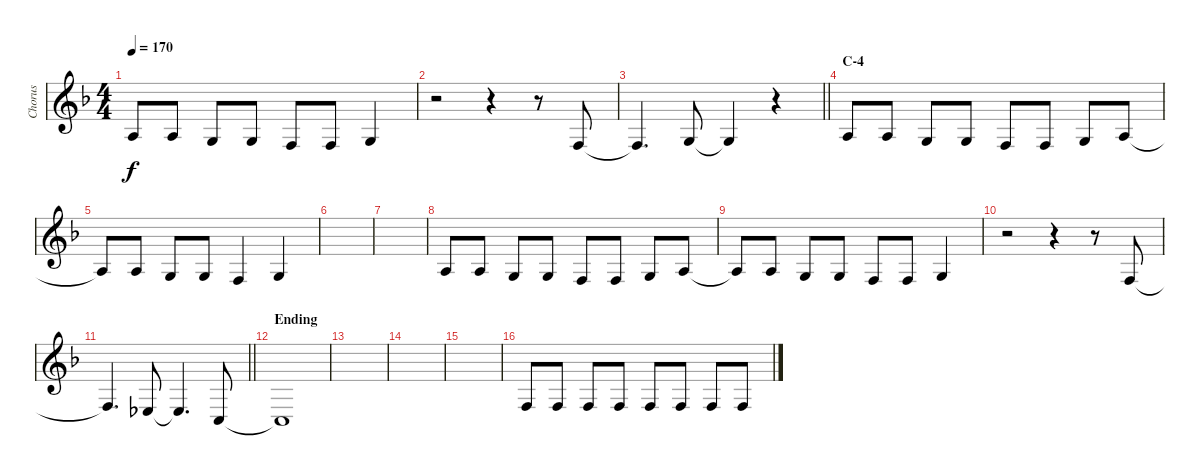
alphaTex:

\track ("Chorus" "Chorus") {mute instrument violin}
\staff {score}
\tuning (E4 B3 G3 D3 A2 E2) {hide}
\ts (4 4)
\tempo 170
\clef g2
\ks f
2.3{t}.8{dy f} 2.3.8 0.3.8 0.3.8 3.4.8 3.4.8 0.3.4 |
r.2 r.4 r.8 3.4.8 |
\barLineRight lightlight
3.4{t}.4{d} 0.3.8 0.3{t}.4 r.4 |
\section ("" "C-4")
2.3.8 2.3.8 0.3.8 0.3.8 3.4.8 3.4.8 0.3.8 2.3.8 |
2.3{t}.8 2.3.8 0.3.8 0.3.8 3.4.4 0.3.4 |
|
|
2.3.8 2.3.8 0.3.8 0.3.8 3.4.8 3.4.8 0.3.8 2.3.8 |
2.3{t}.8 2.3.8 0.3.8 0.3.8 3.4.8 3.4.8 0.3.4 |
r.2 r.4 r.8 3.4.8 |
\barLineRight lightlight
3.4{t}.4{d} 1.4.8 1.4{t}.4{d} 3.5.8 |
\section ("" "Ending")
3.5{t}.1 |
|
|
|
3.4.8 3.4.8 3.4.8 3.4.8 3.4.8 3.4.8 3.4.8 3.4.8
